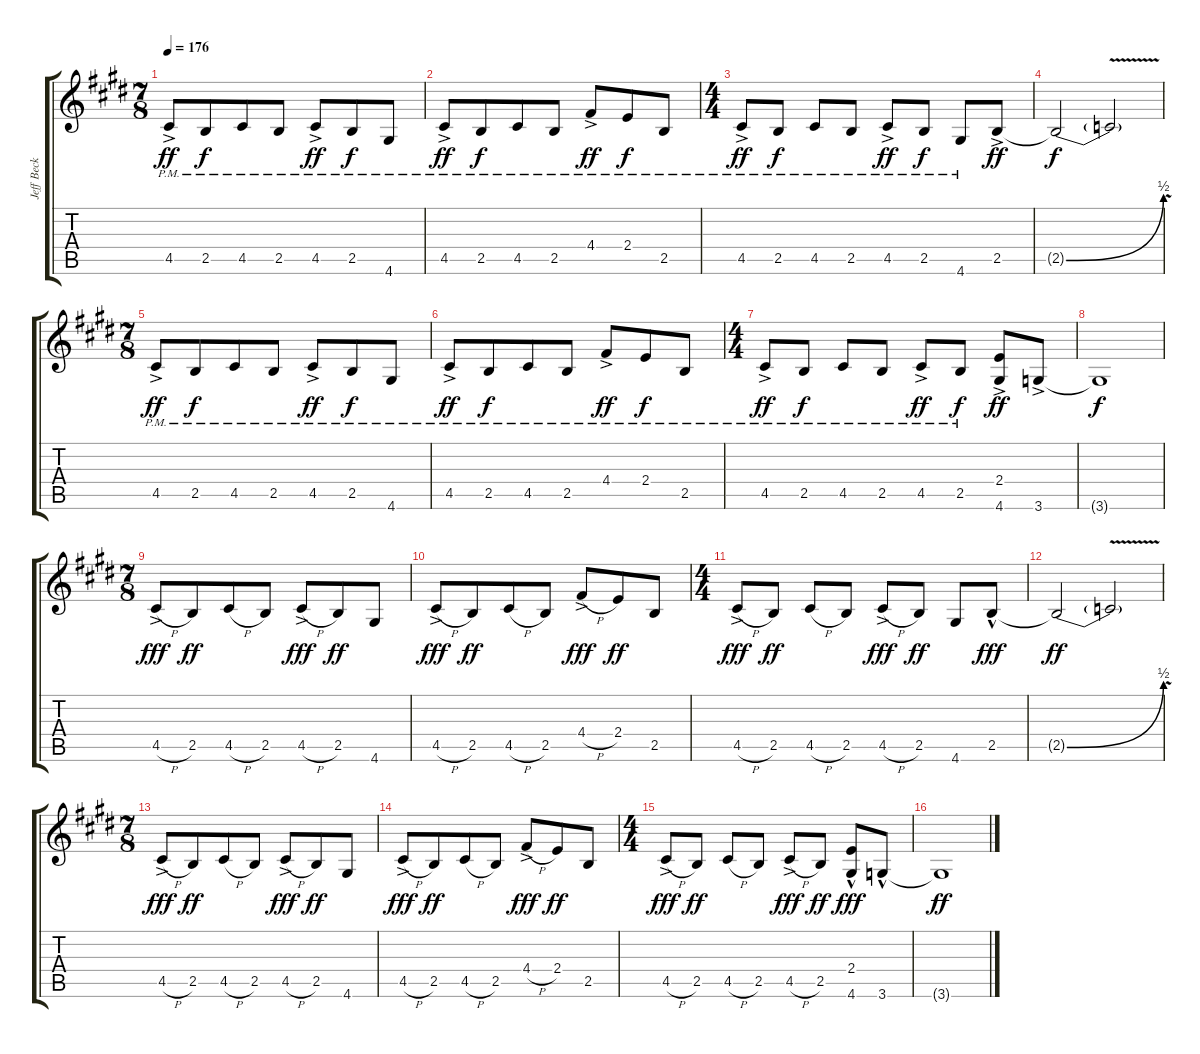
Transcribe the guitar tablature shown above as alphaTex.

\track ("Jeff Beck Lead Guitar" "Jeff Beck ") {instrument overdrivenguitar}
\staff {score tabs}
\tuning (E4 B3 G3 D3 A2 E2) {hide}
\ts (7 8)
\tempo 176
\clef g2
\ks e
4.5{ac pm}.8{dy ff instrument overdrivenguitar} 2.5{pm}.8{dy f} 4.5{pm}.8 2.5{pm}.8 4.5{ac pm}.8{dy ff} 2.5{pm}.8{dy f} 4.6{pm}.8 |
4.5{ac pm}.8{dy ff} 2.5{pm}.8{dy f} 4.5{pm}.8 2.5{pm}.8 4.4{ac pm}.8{dy ff} 2.4{pm}.8{dy f} 2.5{pm}.8 |
\ts (4 4)
4.5{ac pm}.8{dy ff} 2.5{pm}.8{dy f} 4.5{pm}.8 2.5{pm}.8 4.5{ac pm}.8{dy ff} 2.5{pm}.8{dy f} 4.6{pm}.8 2.5{ac}.8{dy ff} |
2.5{be (bend 0 0 60 2) t}.2{dy f} 2.5{v t}.2 |
\ts (7 8)
4.5{ac pm}.8{dy ff} 2.5{pm}.8{dy f} 4.5{pm}.8 2.5{pm}.8 4.5{ac pm}.8{dy ff} 2.5{pm}.8{dy f} 4.6{pm}.8 |
4.5{ac pm}.8{dy ff} 2.5{pm}.8{dy f} 4.5{pm}.8 2.5{pm}.8 4.4{ac pm}.8{dy ff} 2.4{pm}.8{dy f} 2.5{pm}.8 |
\ts (4 4)
4.5{ac pm}.8{dy ff} 2.5{pm}.8{dy f} 4.5{pm}.8 2.5{pm}.8 4.5{ac pm}.8{dy ff} 2.5{pm}.8{dy f} (2.4 4.6{ac}).8{dy ff} 3.6{ac}.8 |
3.6{t}.1{dy f} |
\ts (7 8)
4.5{h ac}.8{dy fff} 2.5.8{dy ff} 4.5{h}.8 2.5.8 4.5{h ac}.8{dy fff} 2.5.8{dy ff} 4.6.8 |
4.5{h ac}.8{dy fff} 2.5.8{dy ff} 4.5{h}.8 2.5.8 4.4{h ac}.8{dy fff} 2.4.8{dy ff} 2.5.8 |
\ts (4 4)
4.5{h ac}.8{dy fff} 2.5.8{dy ff} 4.5{h}.8 2.5.8 4.5{h ac}.8{dy fff} 2.5.8{dy ff} 4.6.8 2.5{hac}.8{dy fff} |
2.5{be (bend 0 0 60 2) t}.2{dy ff} 2.5{v t}.2 |
\ts (7 8)
4.5{h ac}.8{dy fff} 2.5.8{dy ff} 4.5{h}.8 2.5.8 4.5{h ac}.8{dy fff} 2.5.8{dy ff} 4.6.8 |
4.5{h ac}.8{dy fff} 2.5.8{dy ff} 4.5{h}.8 2.5.8 4.4{h ac}.8{dy fff} 2.4.8{dy ff} 2.5.8 |
\ts (4 4)
4.5{h ac}.8{dy fff} 2.5.8{dy ff} 4.5{h}.8 2.5.8 4.5{h ac}.8{dy fff} 2.5.8{dy ff} (2.4 4.6{hac}).8{dy fff} 3.6{hac}.8 |
3.6{t}.1{dy ff}
